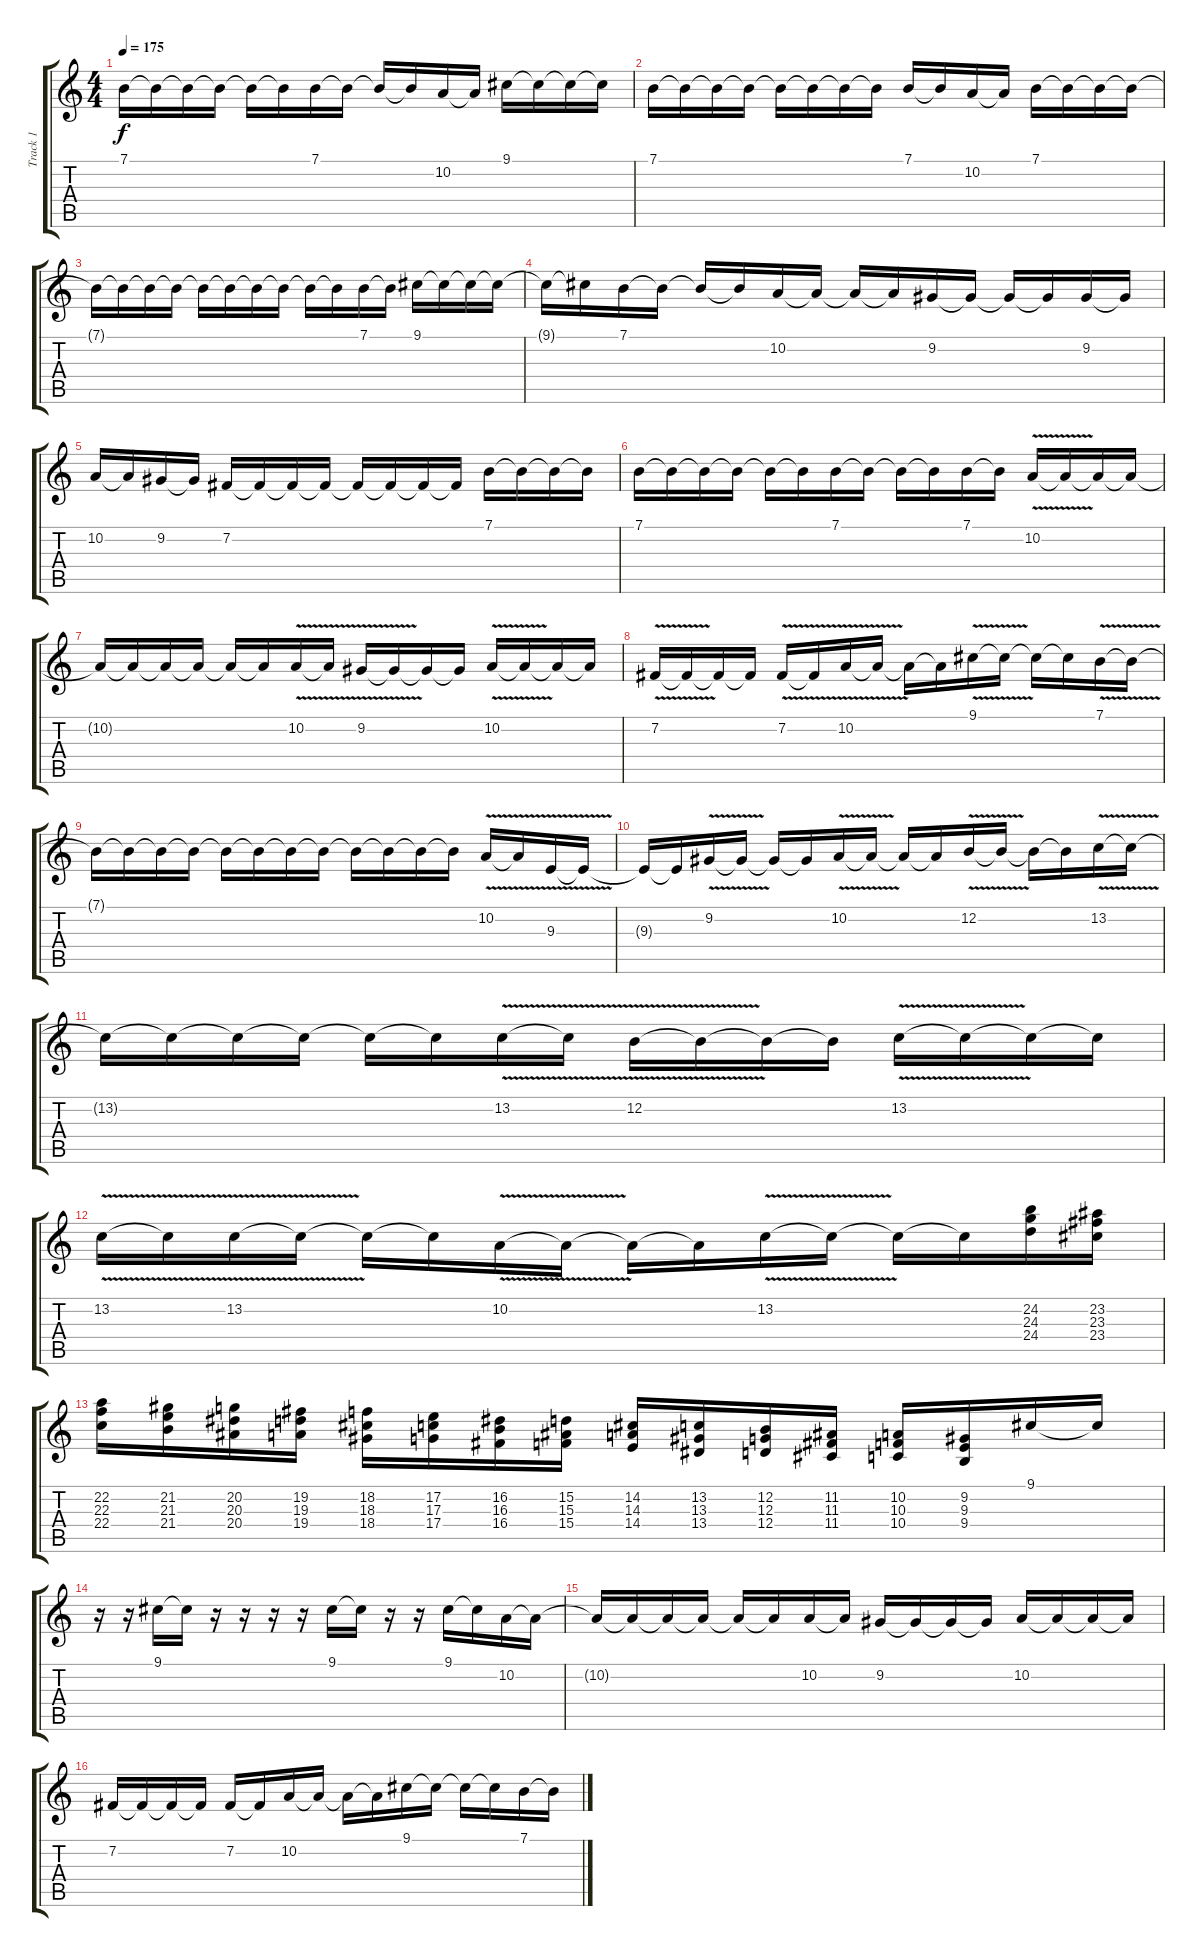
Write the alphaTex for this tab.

\track ("Track 1" "Track 1") {instrument lead5charang}
\staff {score tabs}
\tuning (E4 B3 G3 D3 A2 E2) {hide}
\ts (4 4)
\tempo 175
\clef g2
\ks c
7.1{t}.16{dy f} 7.1{t}.16 7.1{t}.16 7.1{t}.16 7.1{t}.16 7.1{t}.16 7.1.16 7.1{t}.16 7.1{t}.16 7.1{t}.16 10.2.16 10.2{t}.16 9.1.16 9.1{t}.16 9.1{t}.16 9.1{t}.16 |
7.1.16 7.1{t}.16 7.1{t}.16 7.1{t}.16 7.1{t}.16 7.1{t}.16 7.1{t}.16 7.1{t}.16 7.1.16 7.1{t}.16 10.2.16 10.2{t}.16 7.1.16 7.1{t}.16 7.1{t}.16 7.1{t}.16 |
7.1{t}.16 7.1{t}.16 7.1{t}.16 7.1{t}.16 7.1{t}.16 7.1{t}.16 7.1{t}.16 7.1{t}.16 7.1{t}.16 7.1{t}.16 7.1.16 7.1{t}.16 9.1.16 9.1{t}.16 9.1{t}.16 9.1{t}.16 |
9.1{t}.16 9.1{t}.16 7.1.16 7.1{t}.16 7.1{t}.16 7.1{t}.16 10.2.16 10.2{t}.16 10.2{t}.16 10.2{t}.16 9.2.16 9.2{t}.16 9.2{t}.16 9.2{t}.16 9.2.16 9.2{t}.16 |
10.2.16 10.2{t}.16 9.2.16 9.2{t}.16 7.2.16 7.2{t}.16 7.2{t}.16 7.2{t}.16 7.2{t}.16 7.2{t}.16 7.2{t}.16 7.2{t}.16 7.1.16 7.1{t}.16 7.1{t}.16 7.1{t}.16 |
7.1.16 7.1{t}.16 7.1{t}.16 7.1{t}.16 7.1{t}.16 7.1{t}.16 7.1.16 7.1{t}.16 7.1{t}.16 7.1{t}.16 7.1.16 7.1{t}.16 10.2{v}.16 10.2{t}.16 10.2{t}.16 10.2{t}.16 |
10.2{t}.16 10.2{t}.16 10.2{t}.16 10.2{t}.16 10.2{t}.16 10.2{t}.16 10.2{v}.16 10.2{t}.16 9.2{v}.16 9.2{t}.16 9.2{t}.16 9.2{t}.16 10.2{v}.16 10.2{t}.16 10.2{t}.16 10.2{t}.16 |
7.2{v}.16 7.2{t}.16 7.2{t}.16 7.2{t}.16 7.2{v}.16 7.2{t}.16 10.2{v}.16 10.2{t}.16 10.2{t}.16 10.2{t}.16 9.1{v}.16 9.1{t}.16 9.1{t}.16 9.1{t}.16 7.1{v}.16 7.1{t}.16 |
7.1{t}.16 7.1{t}.16 7.1{t}.16 7.1{t}.16 7.1{t}.16 7.1{t}.16 7.1{t}.16 7.1{t}.16 7.1{t}.16 7.1{t}.16 7.1{t}.16 7.1{t}.16 10.2{v}.16 10.2{t}.16 9.3{v}.16 9.3{t}.16 |
9.3{t}.16 9.3{t}.16 9.2{v}.16 9.2{t}.16 9.2{t}.16 9.2{t}.16 10.2{v}.16 10.2{t}.16 10.2{t}.16 10.2{t}.16 12.2{v}.16 12.2{t}.16 12.2{t}.16 12.2{t}.16 13.2{v}.16 13.2{t}.16 |
13.2{t}.16 13.2{t}.16 13.2{t}.16 13.2{t}.16 13.2{t}.16 13.2{t}.16 13.2{v}.16 13.2{t}.16 12.2{v}.16 12.2{t}.16 12.2{t}.16 12.2{t}.16 13.2{v}.16 13.2{t}.16 13.2{t}.16 13.2{t}.16 |
13.2{v}.16 13.2{t}.16 13.2{v}.16 13.2{t}.16 13.2{t}.16 13.2{t}.16 10.2{v}.16 10.2{t}.16 10.2{t}.16 10.2{t}.16 13.2{v}.16 13.2{t}.16 13.2{t}.16 13.2{t}.16 (24.2 24.3 24.4).16 (23.2 23.3 23.4).16 |
(22.2 22.3 22.4).16 (21.2 21.3 21.4).16 (20.2 20.3 20.4).16 (19.2 19.3 19.4).16 (18.2 18.3 18.4).16 (17.2 17.3 17.4).16 (16.2 16.3 16.4).16 (15.2 15.3 15.4).16 (14.2 14.3 14.4).16 (13.2 13.3 13.4).16 (12.2 12.3 12.4).16 (11.2 11.3 11.4).16 (10.2 10.3 10.4).16 (9.2 9.3 9.4).16 9.1.16 9.1{t}.16 |
r.16 r.16 9.1.16 9.1{t}.16 r.16 r.16 r.16 r.16 9.1.16 9.1{t}.16 r.16 r.16 9.1.16 9.1{t}.16 10.2.16 10.2{t}.16 |
10.2{t}.16 10.2{t}.16 10.2{t}.16 10.2{t}.16 10.2{t}.16 10.2{t}.16 10.2.16 10.2{t}.16 9.2.16 9.2{t}.16 9.2{t}.16 9.2{t}.16 10.2.16 10.2{t}.16 10.2{t}.16 10.2{t}.16 |
7.2.16 7.2{t}.16 7.2{t}.16 7.2{t}.16 7.2.16 7.2{t}.16 10.2.16 10.2{t}.16 10.2{t}.16 10.2{t}.16 9.1.16 9.1{t}.16 9.1{t}.16 9.1{t}.16 7.1.16 7.1{t}.16
